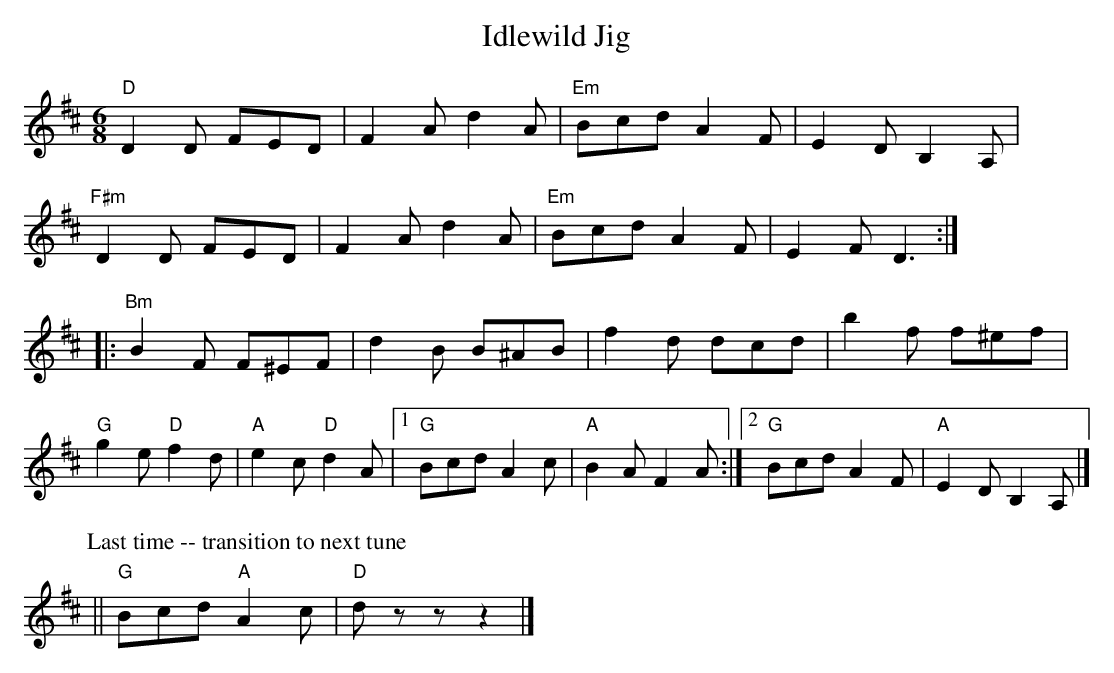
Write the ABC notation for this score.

X:1
T:Idlewild Jig
M:6/8
K:D
"D" D2D FED | F2A d2 A | "Em" Bcd A2F | E2D B,2A, |
"F#m" D2D FED | F2A d2 A | "Em" Bcd A2F | E2F D3:|
|: "Bm"B2F F^EF | d2 B B^AB | f2 d dcd | b2f f^ef |
"G"g2e "D"f2d |"A"e2c "D"d2A |1"G"Bcd A2 c | "A"B2A F2A :|2"G"Bcd A2F | "A"E2D B,2A,|]
P:Last time -- transition to next tune
|| "G"Bcd "A"A2 c | "D"d zz z2 |]
